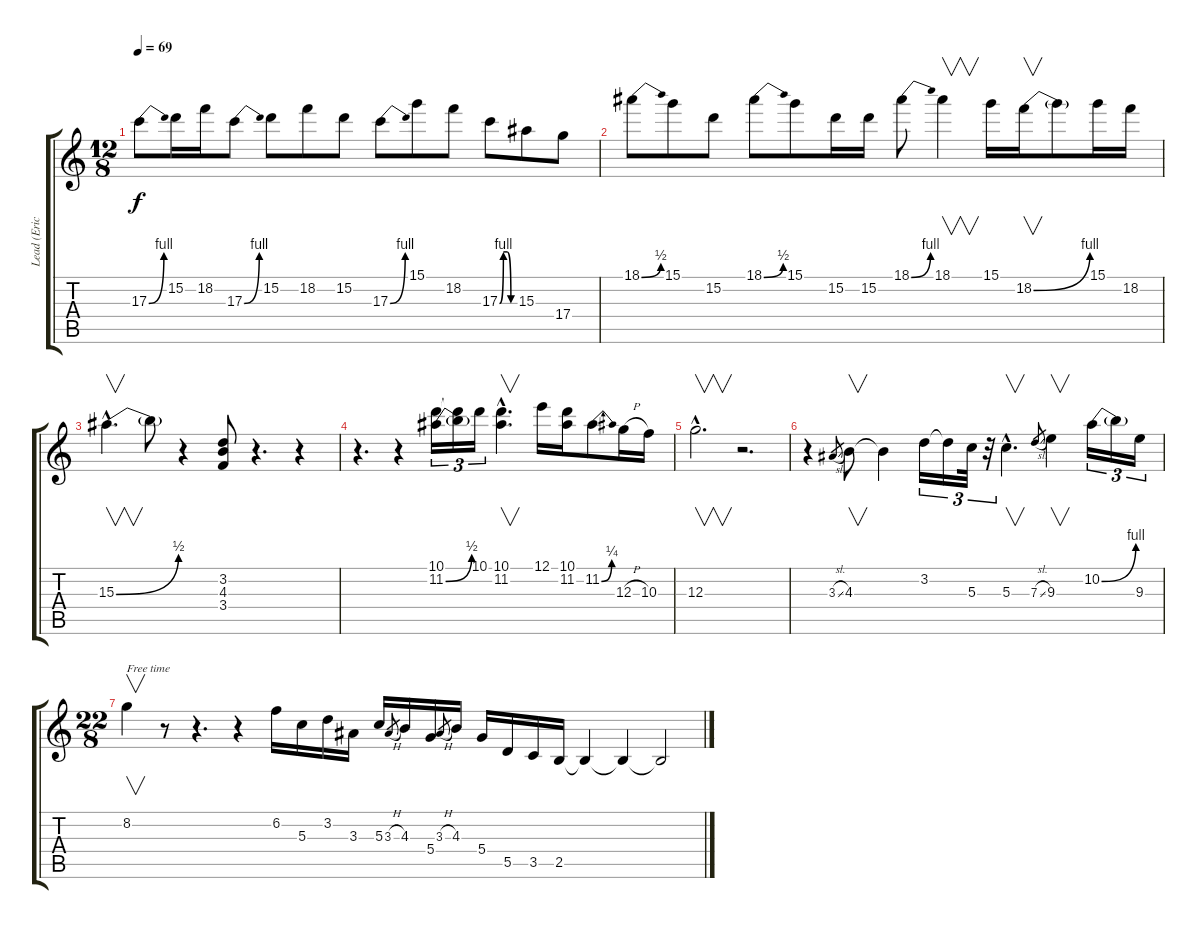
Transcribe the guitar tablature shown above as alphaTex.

\track ("Lead (Eric Clapton)" "Lead (Eric") {instrument overdrivenguitar}
\staff {score tabs}
\tuning (E4 B3 G3 D3 A2 E2) {hide}
\ts (12 8)
\tempo 69
\clef g2
\ks c
17.3{be (bend 0 0 60 4)}.8{dy f} 15.2.16 18.2.16 17.3{be (bend 0 0 60 4)}.8 15.2.8 18.2.8 15.2.8 17.3{be (bend 0 0 60 4)}.8 15.1.8 18.2.8 17.3{be (custom 0 0 15 4 30 4 45 0 60 0)}.8 15.3.8 17.4.8 |
18.1{be (bend 0 0 60 2)}.8 15.1.8 15.2.8 18.1{be (bend 0 0 60 2)}.8 15.1.8 15.2.16 15.2.16 18.1{be (bend 0 0 60 4)}.8 18.1.4{v} 15.1.16 18.2{be (bend 0 0 60 4)}.16{v} 18.2{t}.8 15.1.16 18.2.16 |
15.3{be (bend 0 0 60 2) hac}.4{v d} 15.3{t}.8 r.4 (3.2 4.3 3.4).8 r.4{d} r.4 |
r.4{d} r.4 (10.1 11.2{be (bend 0 0 60 2)}).16{tu (3 2)} (10.1{t} 11.2{t}).16{tu (3 2)} 10.1.16{tu (3 2)} (10.1{hac} 11.2{hac}).4{v d} 12.1.16 (10.1 11.2).16 11.2{be (bend 0 0 60 1)}.8 12.3{h}.16 10.3.16 |
12.3{hac}.2{v d} r.2{d} |
r.4 3.3{sl}.8{gr} 4.3.8{v} 4.3{t}.4 3.2.16{tu (3 2)} 3.2{t}.16{tu (3 2)} 5.3.32{tu (3 2)} r.32{tu (3 2)} 5.3{hac}.4{v d} 7.3{sl}.8{gr} 9.3.4{v} 10.2{be (bend 0 0 60 4)}.16{tu (3 2)} 10.2{t}.16{tu (3 2)} 9.3.16{tu (3 2)} |
\ts (22 8)
8.2.4{v txt "Free time"} r.8 r.4{d} r.4 6.2.16 5.3.16 3.2.16 3.3.16 5.3.16 3.3{h}.8{gr} 4.3.16 5.4.16 3.3{h}.8{gr} 4.3.16 5.4.16 5.5.16 3.5.16 2.5.16 2.5{t}.4 2.5{t}.4 2.5{t}.2
